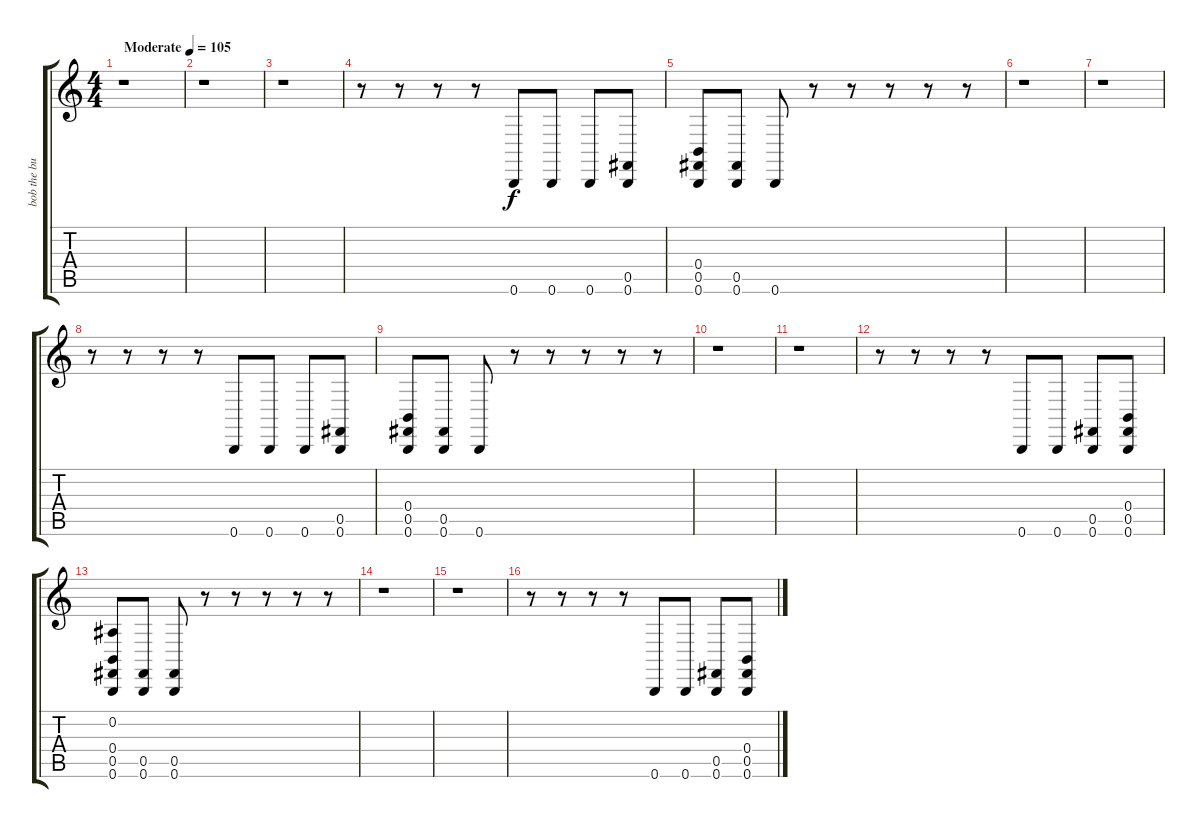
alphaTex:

\track ("bob the build-up" "bob the bu") {instrument taikodrum}
\staff {score tabs}
\tuning (Eb4 Bb3 Gb3 B2 Gb2 B1) {hide}
\ts (4 4)
\tempo (105 "Moderate")
\clef g2
\ks c
r.1{dy f instrument taikodrum} |
r.1 |
r.1 |
r.8 r.8 r.8 r.8 0.6.8 0.6.8 0.6.8 (0.5 0.6).8 |
(0.4 0.5 0.6).8 (0.5 0.6).8 0.6.8 r.8 r.8 r.8 r.8 r.8 |
r.1 |
r.1 |
r.8 r.8 r.8 r.8 0.6.8 0.6.8 0.6.8 (0.5 0.6).8 |
(0.4 0.5 0.6).8 (0.5 0.6).8 0.6.8 r.8 r.8 r.8 r.8 r.8 |
r.1 |
r.1 |
r.8 r.8 r.8 r.8 0.6.8 0.6.8 (0.5 0.6).8 (0.4 0.5 0.6).8 |
(0.2 0.4 0.5 0.6).8 (0.5 0.6).8 (0.5 0.6).8 r.8 r.8 r.8 r.8 r.8 |
r.1 |
r.1 |
r.8 r.8 r.8 r.8 0.6.8 0.6.8 (0.5 0.6).8 (0.4 0.5 0.6).8
